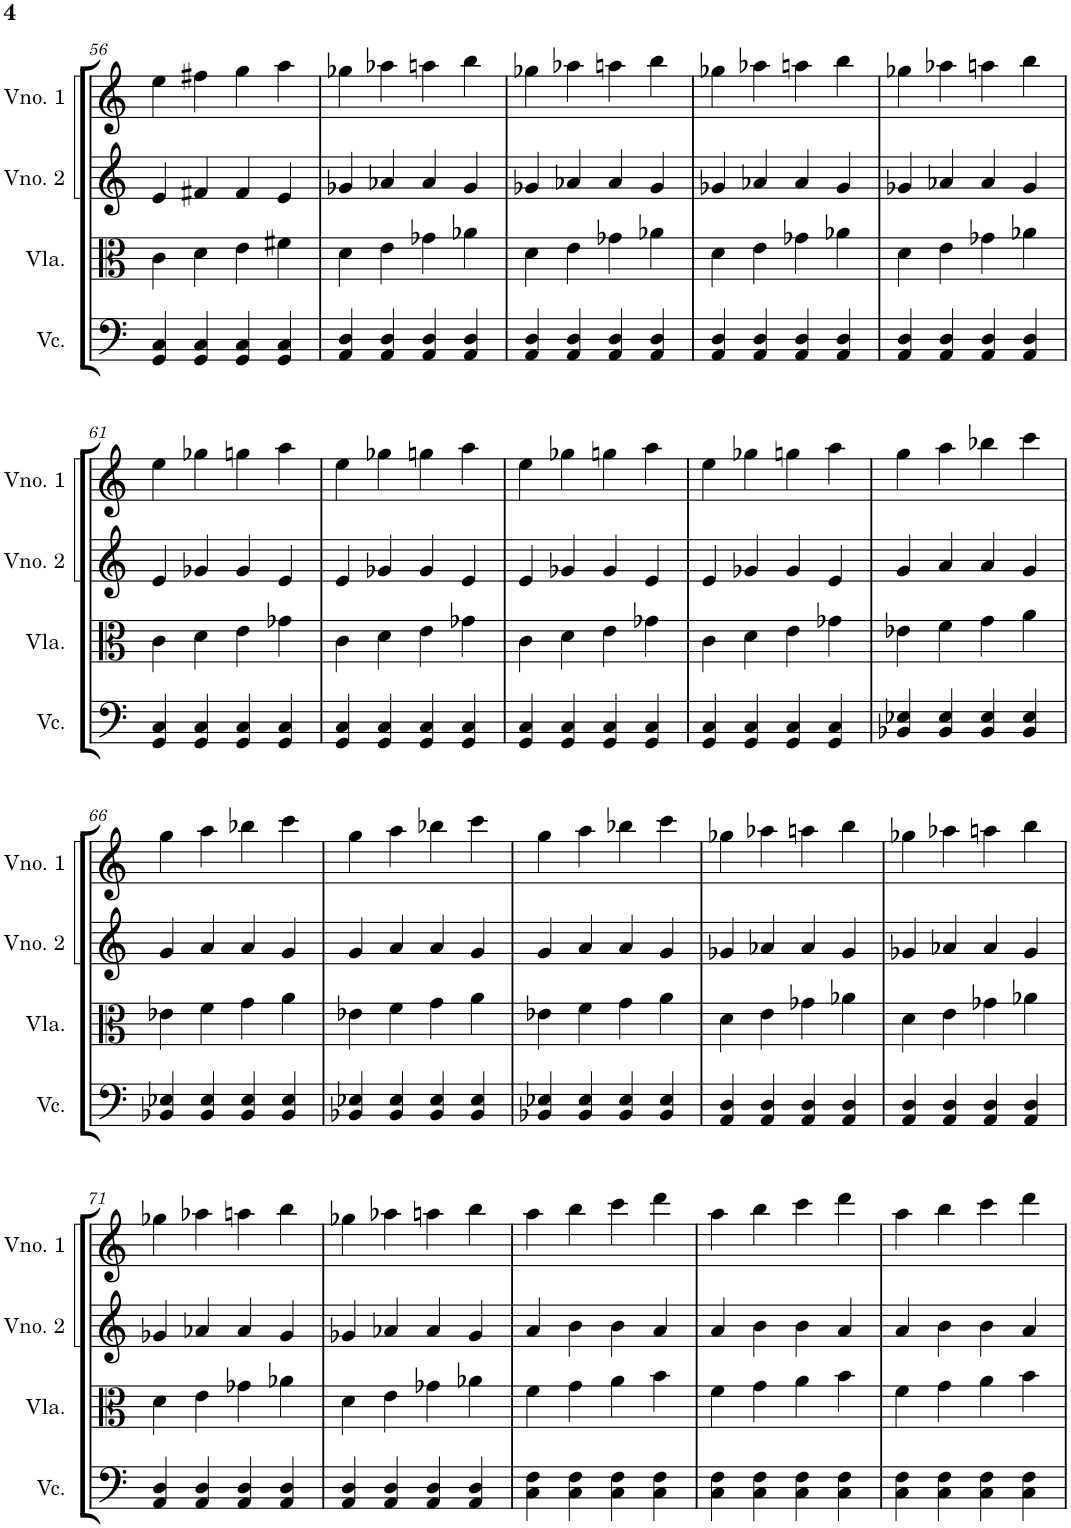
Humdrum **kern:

**kern	**kern	**kern	**kern
*part4	*part3	*part2	*part1
*staff4	*staff3	*staff2	*staff1
*I"Violoncelo	*I"Viola	*I"Violino 2	*I"Violino 1
*I'Vc.	*I'Vla.	*I'Vno. 2	*I'Vno. 1
!!LO:PB:g=z
*clefF4	*clefC3	*clefG2	*clefG2
*k[]	*k[]	*k[]	*k[]
*M4/4	*M4/4	*M4/4	*M4/4
=56	=56	=56	=56
4GG/ 4C/	4c\	4e/	4ee\
4GG/ 4C/	4d\	4f#X/	4ff#X\
4GG/ 4C/	4e\	4f#/	4gg\
4GG/ 4C/	4f#X\	4e/	4aa\
=57	=57	=57	=57
4AA/ 4D/	4d\	4g-X/	4gg-X\
4AA/ 4D/	4e\	4a-X/	4aa-X\
4AA/ 4D/	4g-X\	4a-/	4aan\
4AA/ 4D/	4a-X\	4g-/	4bb\
=58	=58	=58	=58
4AA/ 4D/	4d\	4g-X/	4gg-X\
4AA/ 4D/	4e\	4a-X/	4aa-X\
4AA/ 4D/	4g-X\	4a-/	4aan\
4AA/ 4D/	4a-X\	4g-/	4bb\
=59	=59	=59	=59
4AA/ 4D/	4d\	4g-X/	4gg-X\
4AA/ 4D/	4e\	4a-X/	4aa-X\
4AA/ 4D/	4g-X\	4a-/	4aan\
4AA/ 4D/	4a-X\	4g-/	4bb\
=60	=60	=60	=60
4AA/ 4D/	4d\	4g-X/	4gg-X\
4AA/ 4D/	4e\	4a-X/	4aa-X\
4AA/ 4D/	4g-X\	4a-/	4aan\
4AA/ 4D/	4a-X\	4g-/	4bb\
!!LO:LB:g=z
=61	=61	=61	=61
4GG/ 4C/	4c\	4e/	4ee\
4GG/ 4C/	4d\	4g-X/	4gg-X\
4GG/ 4C/	4e\	4g-/	4ggn\
4GG/ 4C/	4g-X\	4e/	4aa\
=62	=62	=62	=62
4GG/ 4C/	4c\	4e/	4ee\
4GG/ 4C/	4d\	4g-X/	4gg-X\
4GG/ 4C/	4e\	4g-/	4ggn\
4GG/ 4C/	4g-X\	4e/	4aa\
=63	=63	=63	=63
4GG/ 4C/	4c\	4e/	4ee\
4GG/ 4C/	4d\	4g-X/	4gg-X\
4GG/ 4C/	4e\	4g-/	4ggn\
4GG/ 4C/	4g-X\	4e/	4aa\
=64	=64	=64	=64
4GG/ 4C/	4c\	4e/	4ee\
4GG/ 4C/	4d\	4g-X/	4gg-X\
4GG/ 4C/	4e\	4g-/	4ggn\
4GG/ 4C/	4g-X\	4e/	4aa\
=65	=65	=65	=65
4BB-X/ 4E-X/	4e-X\	4g/	4gg\
4BB-/ 4E-/	4f\	4a/	4aa\
4BB-/ 4E-/	4g\	4a/	4bb-X\
4BB-/ 4E-/	4a\	4g/	4ccc\
!!LO:LB:g=z
=66	=66	=66	=66
4BB-X/ 4E-X/	4e-X\	4g/	4gg\
4BB-/ 4E-/	4f\	4a/	4aa\
4BB-/ 4E-/	4g\	4a/	4bb-X\
4BB-/ 4E-/	4a\	4g/	4ccc\
=67	=67	=67	=67
4BB-X/ 4E-X/	4e-X\	4g/	4gg\
4BB-/ 4E-/	4f\	4a/	4aa\
4BB-/ 4E-/	4g\	4a/	4bb-X\
4BB-/ 4E-/	4a\	4g/	4ccc\
=68	=68	=68	=68
4BB-X/ 4E-X/	4e-X\	4g/	4gg\
4BB-/ 4E-/	4f\	4a/	4aa\
4BB-/ 4E-/	4g\	4a/	4bb-X\
4BB-/ 4E-/	4a\	4g/	4ccc\
=69	=69	=69	=69
4AA/ 4D/	4d\	4g-X/	4gg-X\
4AA/ 4D/	4e\	4a-X/	4aa-X\
4AA/ 4D/	4g-X\	4a-/	4aan\
4AA/ 4D/	4a-X\	4g-/	4bb\
=70	=70	=70	=70
4AA/ 4D/	4d\	4g-X/	4gg-X\
4AA/ 4D/	4e\	4a-X/	4aa-X\
4AA/ 4D/	4g-X\	4a-/	4aan\
4AA/ 4D/	4a-X\	4g-/	4bb\
!!LO:LB:g=z
=71	=71	=71	=71
4AA/ 4D/	4d\	4g-X/	4gg-X\
4AA/ 4D/	4e\	4a-X/	4aa-X\
4AA/ 4D/	4g-X\	4a-/	4aan\
4AA/ 4D/	4a-X\	4g-/	4bb\
=72	=72	=72	=72
4AA/ 4D/	4d\	4g-X/	4gg-X\
4AA/ 4D/	4e\	4a-X/	4aa-X\
4AA/ 4D/	4g-X\	4a-/	4aan\
4AA/ 4D/	4a-X\	4g-/	4bb\
=73	=73	=73	=73
4C\ 4F\	4f\	4a/	4aa\
4C\ 4F\	4g\	4b\	4bb\
4C\ 4F\	4a\	4b\	4ccc\
4C\ 4F\	4b\	4a/	4ddd\
=74	=74	=74	=74
4C\ 4F\	4f\	4a/	4aa\
4C\ 4F\	4g\	4b\	4bb\
4C\ 4F\	4a\	4b\	4ccc\
4C\ 4F\	4b\	4a/	4ddd\
=75	=75	=75	=75
4C\ 4F\	4f\	4a/	4aa\
4C\ 4F\	4g\	4b\	4bb\
4C\ 4F\	4a\	4b\	4ccc\
4C\ 4F\	4b\	4a/	4ddd\
=	=	=	=
*-	*-	*-	*-
